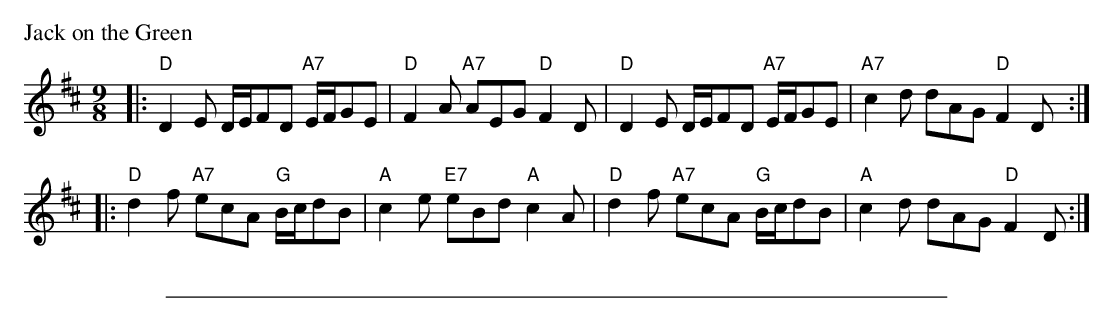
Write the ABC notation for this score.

X:1
P: Jack on the Green
M: 9/8
L: 1/8
K: D
|:"D"D2E D/E/FD "A7"E/F/GE |  "D"F2A "A7"AEG "D"F2D \
| "D"D2E D/E/FD "A7"E/F/GE | "A7"c2d     dAG "D"F2D :|
|:"D"d2f "A7"ecA "G"B/c/dB |  "A"c2e "E7"eBd "A"c2A \
| "D"d2f "A7"ecA "G"B/c/dB |  "A"c2d     dAG "D"F2D :|
